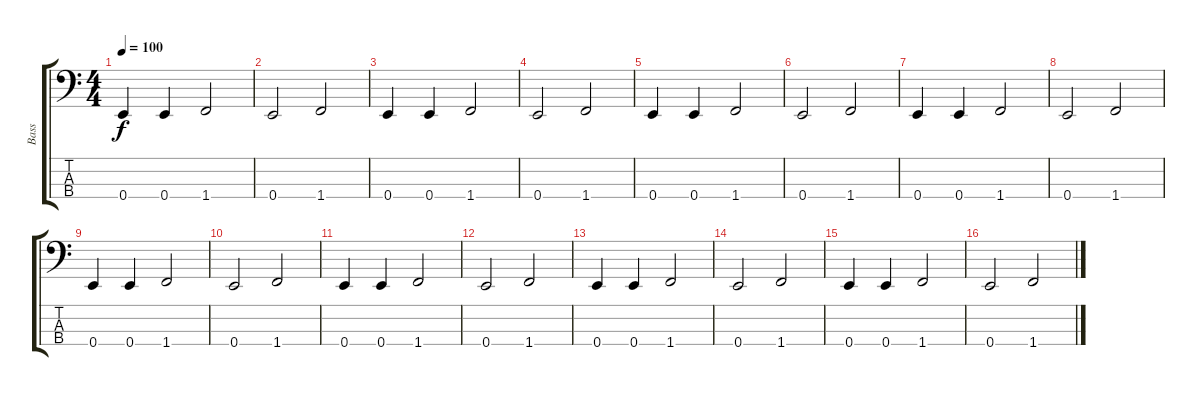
\track ("Bass" "Bass") {instrument electricbasspick}
\staff {score tabs}
\tuning (G2 D2 A1 E1) {hide}
\ts (4 4)
\tempo 100
\clef f4
\ks c
0.4.4{dy f} 0.4.4 1.4.2 |
0.4.2 1.4.2 |
0.4.4 0.4.4 1.4.2 |
0.4.2 1.4.2 |
0.4.4 0.4.4 1.4.2 |
0.4.2 1.4.2 |
0.4.4 0.4.4 1.4.2 |
0.4.2 1.4.2 |
0.4.4 0.4.4 1.4.2 |
0.4.2 1.4.2 |
0.4.4 0.4.4 1.4.2 |
0.4.2 1.4.2 |
0.4.4 0.4.4 1.4.2 |
0.4.2 1.4.2 |
0.4.4 0.4.4 1.4.2 |
0.4.2 1.4.2
